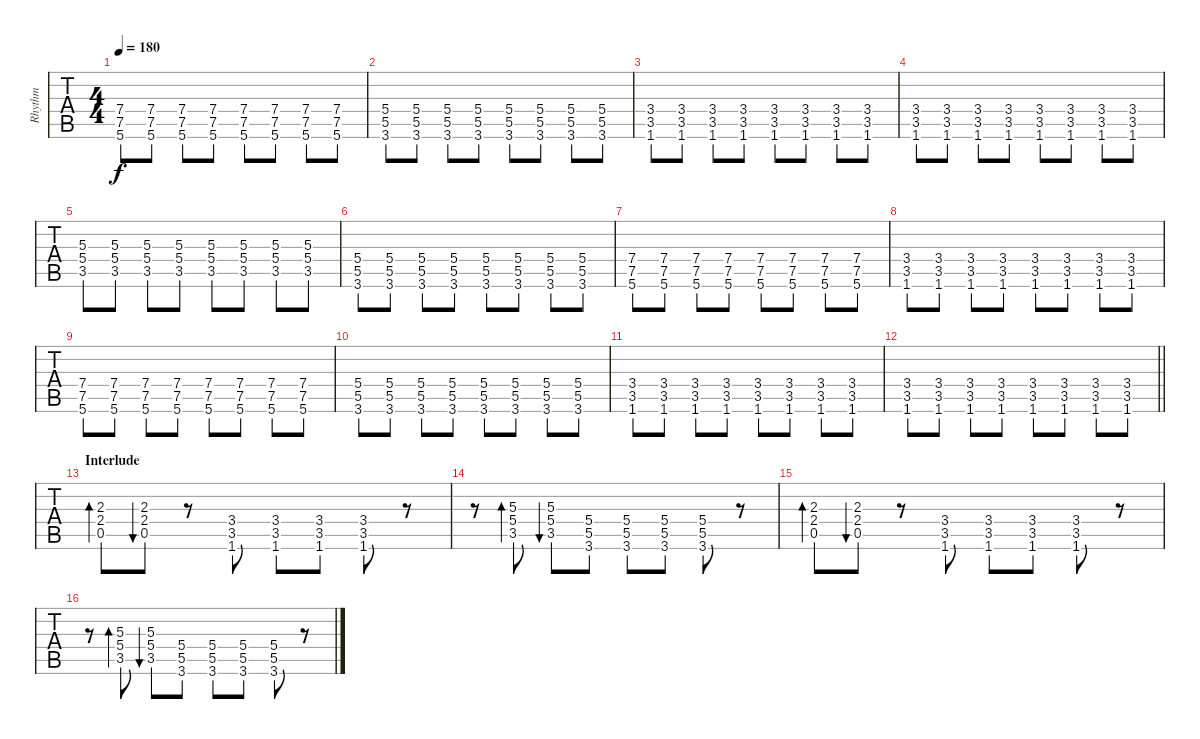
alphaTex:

\track ("Rhythm" "Rhythm") {instrument overdrivenguitar}
\staff {tabs}
\tuning (E4 B3 G3 D3 A2 E2) {hide}
\ts (4 4)
\tempo 180
\clef g2
\ks c
(7.4 7.5 5.6).8{dy f} (7.4 7.5 5.6).8 (7.4 7.5 5.6).8 (7.4 7.5 5.6).8 (7.4 7.5 5.6).8 (7.4 7.5 5.6).8 (7.4 7.5 5.6).8 (7.4 7.5 5.6).8 |
(5.4 5.5 3.6).8 (5.4 5.5 3.6).8 (5.4 5.5 3.6).8 (5.4 5.5 3.6).8 (5.4 5.5 3.6).8 (5.4 5.5 3.6).8 (5.4 5.5 3.6).8 (5.4 5.5 3.6).8 |
(3.4 3.5 1.6).8 (3.4 3.5 1.6).8 (3.4 3.5 1.6).8 (3.4 3.5 1.6).8 (3.4 3.5 1.6).8 (3.4 3.5 1.6).8 (3.4 3.5 1.6).8 (3.4 3.5 1.6).8 |
(3.4 3.5 1.6).8 (3.4 3.5 1.6).8 (3.4 3.5 1.6).8 (3.4 3.5 1.6).8 (3.4 3.5 1.6).8 (3.4 3.5 1.6).8 (3.4 3.5 1.6).8 (3.4 3.5 1.6).8 |
(5.3 5.4 3.5).8 (5.3 5.4 3.5).8 (5.3 5.4 3.5).8 (5.3 5.4 3.5).8 (5.3 5.4 3.5).8 (5.3 5.4 3.5).8 (5.3 5.4 3.5).8 (5.3 5.4 3.5).8 |
(5.4 5.5 3.6).8 (5.4 5.5 3.6).8 (5.4 5.5 3.6).8 (5.4 5.5 3.6).8 (5.4 5.5 3.6).8 (5.4 5.5 3.6).8 (5.4 5.5 3.6).8 (5.4 5.5 3.6).8 |
(7.4 7.5 5.6).8 (7.4 7.5 5.6).8 (7.4 7.5 5.6).8 (7.4 7.5 5.6).8 (7.4 7.5 5.6).8 (7.4 7.5 5.6).8 (7.4 7.5 5.6).8 (7.4 7.5 5.6).8 |
(3.4 3.5 1.6).8 (3.4 3.5 1.6).8 (3.4 3.5 1.6).8 (3.4 3.5 1.6).8 (3.4 3.5 1.6).8 (3.4 3.5 1.6).8 (3.4 3.5 1.6).8 (3.4 3.5 1.6).8 |
(7.4 7.5 5.6).8 (7.4 7.5 5.6).8 (7.4 7.5 5.6).8 (7.4 7.5 5.6).8 (7.4 7.5 5.6).8 (7.4 7.5 5.6).8 (7.4 7.5 5.6).8 (7.4 7.5 5.6).8 |
(5.4 5.5 3.6).8 (5.4 5.5 3.6).8 (5.4 5.5 3.6).8 (5.4 5.5 3.6).8 (5.4 5.5 3.6).8 (5.4 5.5 3.6).8 (5.4 5.5 3.6).8 (5.4 5.5 3.6).8 |
(3.4 3.5 1.6).8 (3.4 3.5 1.6).8 (3.4 3.5 1.6).8 (3.4 3.5 1.6).8 (3.4 3.5 1.6).8 (3.4 3.5 1.6).8 (3.4 3.5 1.6).8 (3.4 3.5 1.6).8 |
\barLineRight lightlight
(3.4 3.5 1.6).8 (3.4 3.5 1.6).8 (3.4 3.5 1.6).8 (3.4 3.5 1.6).8 (3.4 3.5 1.6).8 (3.4 3.5 1.6).8 (3.4 3.5 1.6).8 (3.4 3.5 1.6).8 |
\section ("" "Interlude")
(2.3 2.4 0.5).8{bd 60 balance 12} (2.3 2.4 0.5).8{bu 60} r.8 (3.4 3.5 1.6).8 (3.4 3.5 1.6).8 (3.4 3.5 1.6).8 (3.4 3.5 1.6).8 r.8 |
r.8 (5.3 5.4 3.5).8{bd 60} (5.3 5.4 3.5).8{bu 60} (5.4 5.5 3.6).8 (5.4 5.5 3.6).8 (5.4 5.5 3.6).8 (5.4 5.5 3.6).8 r.8 |
(2.3 2.4 0.5).8{bd 60} (2.3 2.4 0.5).8{bu 60} r.8 (3.4 3.5 1.6).8 (3.4 3.5 1.6).8 (3.4 3.5 1.6).8 (3.4 3.5 1.6).8 r.8 |
r.8 (5.3 5.4 3.5).8{bd 60} (5.3 5.4 3.5).8{bu 60} (5.4 5.5 3.6).8 (5.4 5.5 3.6).8 (5.4 5.5 3.6).8 (5.4 5.5 3.6).8 r.8
